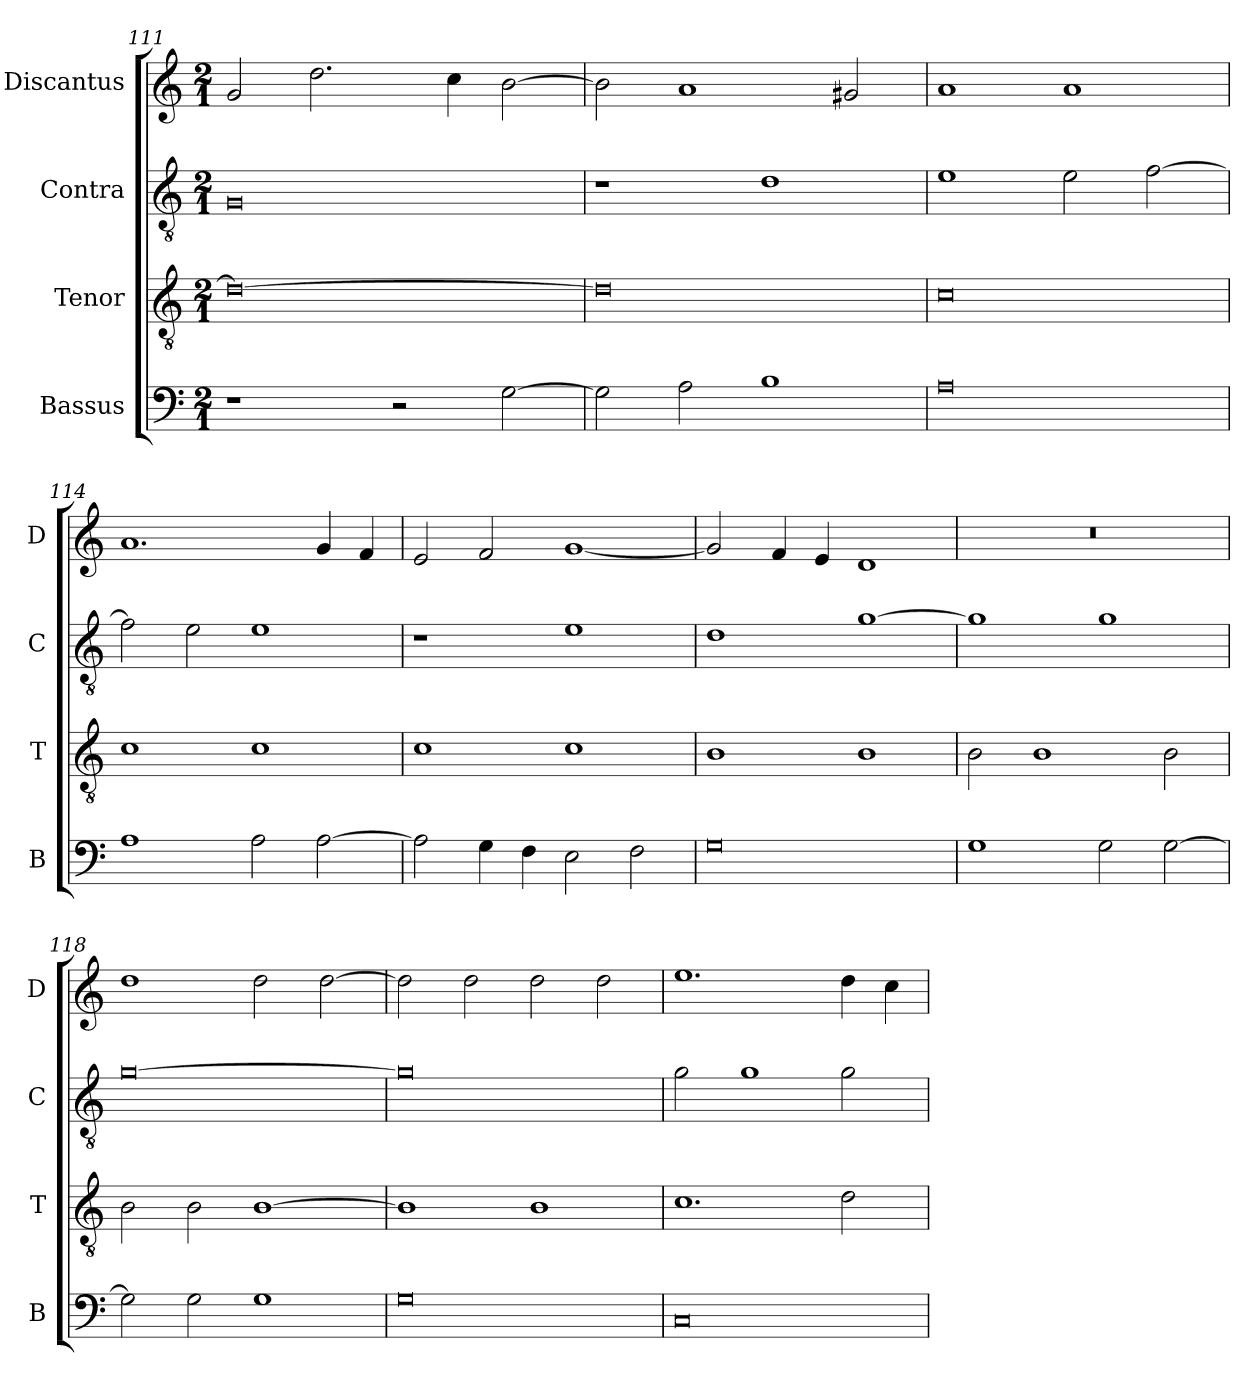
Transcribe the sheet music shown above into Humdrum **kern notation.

**kern	**kern	**kern	**kern
*part4	*part3	*part2	*part1
*staff4	*staff3	*staff2	*staff1
*I"Bassus	*I"Tenor	*I"Contra	*I"Discantus
*I'B	*I'T	*I'C	*I'D
*clefF4	*clefGv2	*clefGv2	*clefG2
*k[]	*k[]	*k[]	*k[]
*M2/1	*M2/1	*M2/1	*M2/1
=111	=111	=111	=111
1r	0d_	0G	2g/
.	.	.	2.dd\
2r	.	.	.
.	.	.	4cc\
[2G\	.	.	[2b\
=112	=112	=112	=112
2G\]	0d]	1r	2b\]
2A\	.	.	1a
1B	.	1d	.
.	.	.	2g#X/
=113	=113	=113	=113
0A	0c	1e	1a
.	.	2e\	1a
.	.	[2f\	.
=114	=114	=114	=114
1A	1c	2f\]	1.a
.	.	2e\	.
2A\	1c	1e	.
[2A\	.	.	4g/
.	.	.	4f/
=115	=115	=115	=115
2A\]	1c	1r	2e/
4G\	.	.	2f/
4F\	.	.	.
2E\	1c	1e	[1g
2F\	.	.	.
=116	=116	=116	=116
0G	1B	1d	2g/]
.	.	.	4f/
.	.	.	4e/
.	1B	[1g	1d
=117	=117	=117	=117
1G	2B\	1g]	0r
.	1B	.	.
2G\	.	1g	.
[2G\	2B\	.	.
=118	=118	=118	=118
2G\]	2B\	[0g	1dd
2G\	2B\	.	.
1G	[1B	.	2dd\
.	.	.	[2dd\
=119	=119	=119	=119
0G	1B]	0g]	2dd\]
.	.	.	2dd\
.	1B	.	2dd\
.	.	.	2dd\
=120	=120	=120	=120
0C	1.c	2g\	1.ee
.	.	1g	.
.	2d\	2g\	4dd\
.	.	.	4cc\
=	=	=	=
*-	*-	*-	*-
